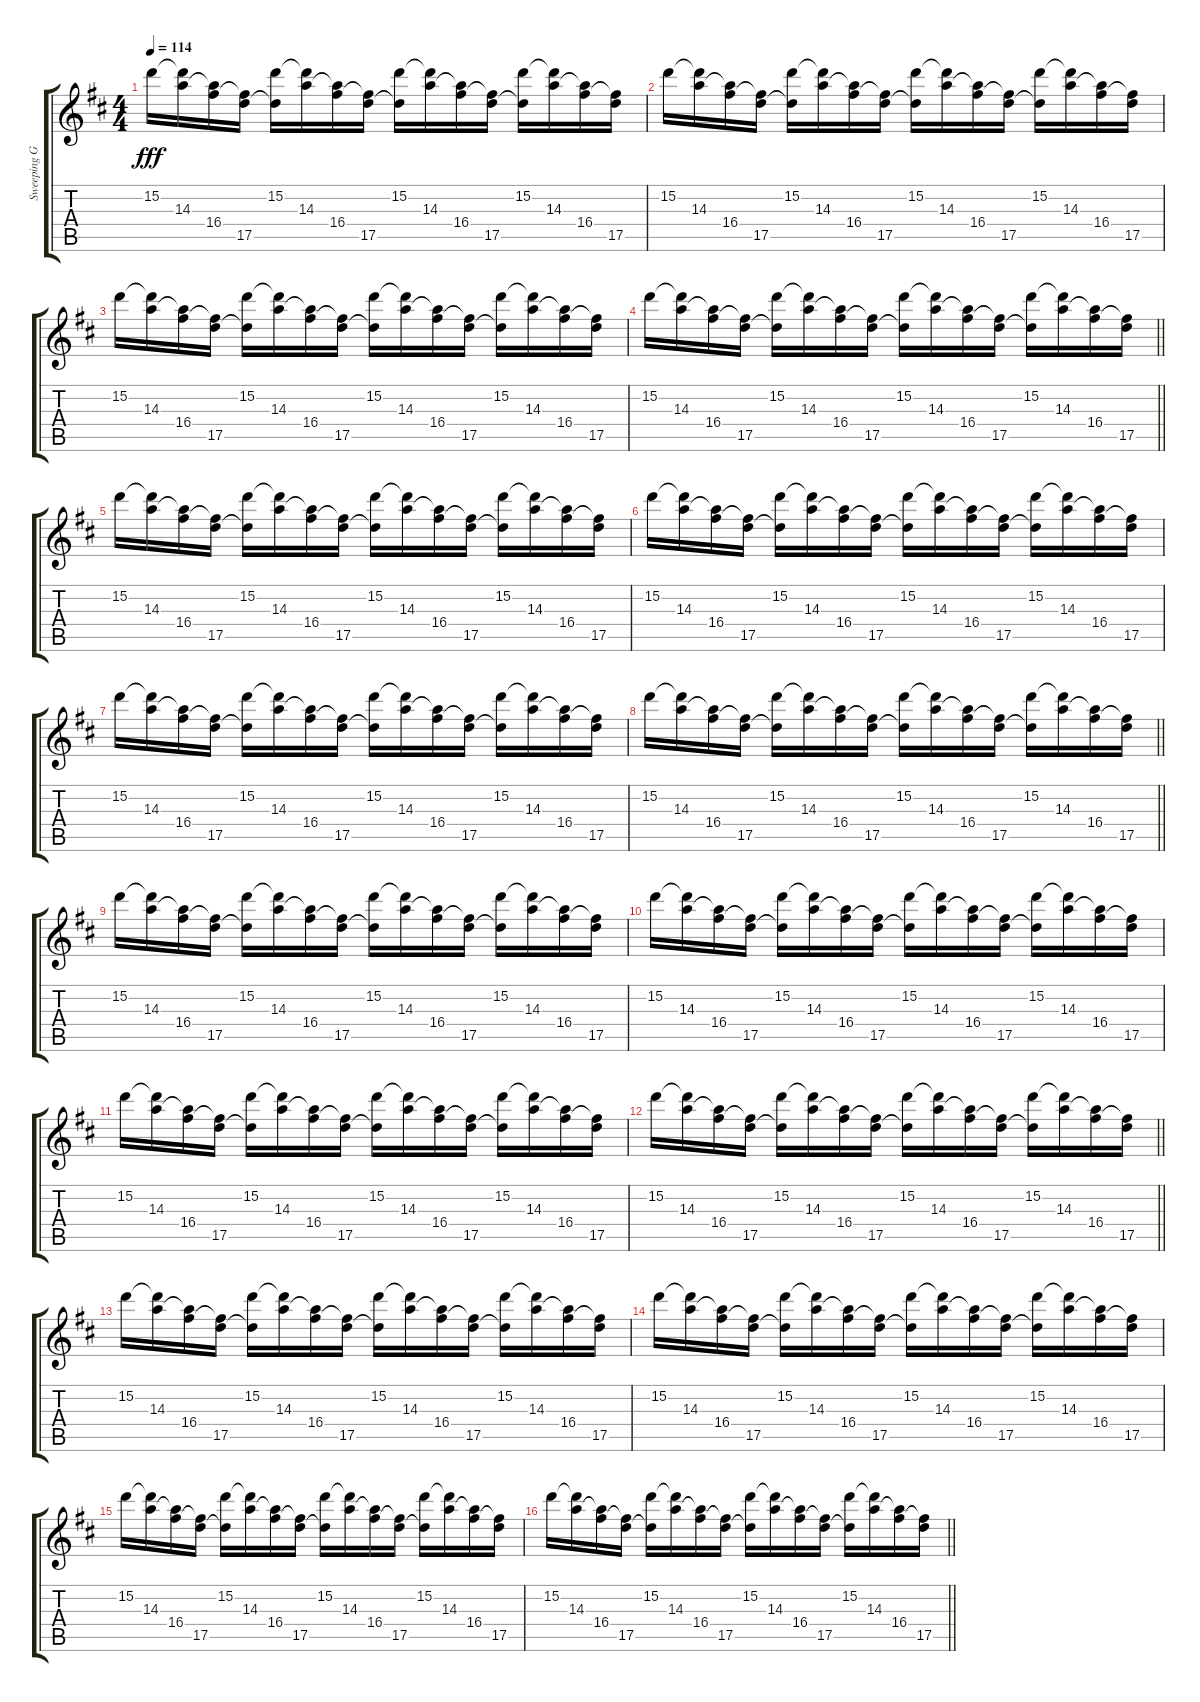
\track ("Sweeping Guitar 2" "Sweeping G") {instrument overdrivenguitar}
\staff {score tabs}
\tuning (E4 B3 G3 D3 A2 E2) {hide}
\ts (4 4)
\tempo 114
\clef g2
\ks d
15.2.16{dy fff} (15.2{t} 14.3).16 (14.3{t} 16.4).16 (16.4{t} 17.5).16 (15.2 17.5{t}).16 (15.2{t} 14.3).16 (14.3{t} 16.4).16 (16.4{t} 17.5).16 (15.2 17.5{t}).16 (15.2{t} 14.3).16 (14.3{t} 16.4).16 (16.4{t} 17.5).16 (15.2 17.5{t}).16 (15.2{t} 14.3).16 (14.3{t} 16.4).16 (16.4{t} 17.5).16 |
15.2.16 (15.2{t} 14.3).16 (14.3{t} 16.4).16 (16.4{t} 17.5).16 (15.2 17.5{t}).16 (15.2{t} 14.3).16 (14.3{t} 16.4).16 (16.4{t} 17.5).16 (15.2 17.5{t}).16 (15.2{t} 14.3).16 (14.3{t} 16.4).16 (16.4{t} 17.5).16 (15.2 17.5{t}).16 (15.2{t} 14.3).16 (14.3{t} 16.4).16 (16.4{t} 17.5).16 |
15.2.16 (15.2{t} 14.3).16 (14.3{t} 16.4).16 (16.4{t} 17.5).16 (15.2 17.5{t}).16 (15.2{t} 14.3).16 (14.3{t} 16.4).16 (16.4{t} 17.5).16 (15.2 17.5{t}).16 (15.2{t} 14.3).16 (14.3{t} 16.4).16 (16.4{t} 17.5).16 (15.2 17.5{t}).16 (15.2{t} 14.3).16 (14.3{t} 16.4).16 (16.4{t} 17.5).16 |
\barLineRight lightlight
15.2.16 (15.2{t} 14.3).16 (14.3{t} 16.4).16 (16.4{t} 17.5).16 (15.2 17.5{t}).16 (15.2{t} 14.3).16 (14.3{t} 16.4).16 (16.4{t} 17.5).16 (15.2 17.5{t}).16 (15.2{t} 14.3).16 (14.3{t} 16.4).16 (16.4{t} 17.5).16 (15.2 17.5{t}).16 (15.2{t} 14.3).16 (14.3{t} 16.4).16 (16.4{t} 17.5).16 |
15.2.16 (15.2{t} 14.3).16 (14.3{t} 16.4).16 (16.4{t} 17.5).16 (15.2 17.5{t}).16 (15.2{t} 14.3).16 (14.3{t} 16.4).16 (16.4{t} 17.5).16 (15.2 17.5{t}).16 (15.2{t} 14.3).16 (14.3{t} 16.4).16 (16.4{t} 17.5).16 (15.2 17.5{t}).16 (15.2{t} 14.3).16 (14.3{t} 16.4).16 (16.4{t} 17.5).16 |
15.2.16 (15.2{t} 14.3).16 (14.3{t} 16.4).16 (16.4{t} 17.5).16 (15.2 17.5{t}).16 (15.2{t} 14.3).16 (14.3{t} 16.4).16 (16.4{t} 17.5).16 (15.2 17.5{t}).16 (15.2{t} 14.3).16 (14.3{t} 16.4).16 (16.4{t} 17.5).16 (15.2 17.5{t}).16 (15.2{t} 14.3).16 (14.3{t} 16.4).16 (16.4{t} 17.5).16 |
15.2.16 (15.2{t} 14.3).16 (14.3{t} 16.4).16 (16.4{t} 17.5).16 (15.2 17.5{t}).16 (15.2{t} 14.3).16 (14.3{t} 16.4).16 (16.4{t} 17.5).16 (15.2 17.5{t}).16 (15.2{t} 14.3).16 (14.3{t} 16.4).16 (16.4{t} 17.5).16 (15.2 17.5{t}).16 (15.2{t} 14.3).16 (14.3{t} 16.4).16 (16.4{t} 17.5).16 |
\barLineRight lightlight
15.2.16 (15.2{t} 14.3).16 (14.3{t} 16.4).16 (16.4{t} 17.5).16 (15.2 17.5{t}).16 (15.2{t} 14.3).16 (14.3{t} 16.4).16 (16.4{t} 17.5).16 (15.2 17.5{t}).16 (15.2{t} 14.3).16 (14.3{t} 16.4).16 (16.4{t} 17.5).16 (15.2 17.5{t}).16 (15.2{t} 14.3).16 (14.3{t} 16.4).16 (16.4{t} 17.5).16 |
15.2.16 (15.2{t} 14.3).16 (14.3{t} 16.4).16 (16.4{t} 17.5).16 (15.2 17.5{t}).16 (15.2{t} 14.3).16 (14.3{t} 16.4).16 (16.4{t} 17.5).16 (15.2 17.5{t}).16 (15.2{t} 14.3).16 (14.3{t} 16.4).16 (16.4{t} 17.5).16 (15.2 17.5{t}).16 (15.2{t} 14.3).16 (14.3{t} 16.4).16 (16.4{t} 17.5).16 |
15.2.16 (15.2{t} 14.3).16 (14.3{t} 16.4).16 (16.4{t} 17.5).16 (15.2 17.5{t}).16 (15.2{t} 14.3).16 (14.3{t} 16.4).16 (16.4{t} 17.5).16 (15.2 17.5{t}).16 (15.2{t} 14.3).16 (14.3{t} 16.4).16 (16.4{t} 17.5).16 (15.2 17.5{t}).16 (15.2{t} 14.3).16 (14.3{t} 16.4).16 (16.4{t} 17.5).16 |
15.2.16 (15.2{t} 14.3).16 (14.3{t} 16.4).16 (16.4{t} 17.5).16 (15.2 17.5{t}).16 (15.2{t} 14.3).16 (14.3{t} 16.4).16 (16.4{t} 17.5).16 (15.2 17.5{t}).16 (15.2{t} 14.3).16 (14.3{t} 16.4).16 (16.4{t} 17.5).16 (15.2 17.5{t}).16 (15.2{t} 14.3).16 (14.3{t} 16.4).16 (16.4{t} 17.5).16 |
\barLineRight lightlight
15.2.16 (15.2{t} 14.3).16 (14.3{t} 16.4).16 (16.4{t} 17.5).16 (15.2 17.5{t}).16 (15.2{t} 14.3).16 (14.3{t} 16.4).16 (16.4{t} 17.5).16 (15.2 17.5{t}).16 (15.2{t} 14.3).16 (14.3{t} 16.4).16 (16.4{t} 17.5).16 (15.2 17.5{t}).16 (15.2{t} 14.3).16 (14.3{t} 16.4).16 (16.4{t} 17.5).16 |
15.2.16 (15.2{t} 14.3).16 (14.3{t} 16.4).16 (16.4{t} 17.5).16 (15.2 17.5{t}).16 (15.2{t} 14.3).16 (14.3{t} 16.4).16 (16.4{t} 17.5).16 (15.2 17.5{t}).16 (15.2{t} 14.3).16 (14.3{t} 16.4).16 (16.4{t} 17.5).16 (15.2 17.5{t}).16 (15.2{t} 14.3).16 (14.3{t} 16.4).16 (16.4{t} 17.5).16 |
15.2.16 (15.2{t} 14.3).16 (14.3{t} 16.4).16 (16.4{t} 17.5).16 (15.2 17.5{t}).16 (15.2{t} 14.3).16 (14.3{t} 16.4).16 (16.4{t} 17.5).16 (15.2 17.5{t}).16 (15.2{t} 14.3).16 (14.3{t} 16.4).16 (16.4{t} 17.5).16 (15.2 17.5{t}).16 (15.2{t} 14.3).16 (14.3{t} 16.4).16 (16.4{t} 17.5).16 |
15.2.16 (15.2{t} 14.3).16 (14.3{t} 16.4).16 (16.4{t} 17.5).16 (15.2 17.5{t}).16 (15.2{t} 14.3).16 (14.3{t} 16.4).16 (16.4{t} 17.5).16 (15.2 17.5{t}).16 (15.2{t} 14.3).16 (14.3{t} 16.4).16 (16.4{t} 17.5).16 (15.2 17.5{t}).16 (15.2{t} 14.3).16 (14.3{t} 16.4).16 (16.4{t} 17.5).16 |
\barLineRight lightlight
15.2.16 (15.2{t} 14.3).16 (14.3{t} 16.4).16 (16.4{t} 17.5).16 (15.2 17.5{t}).16 (15.2{t} 14.3).16 (14.3{t} 16.4).16 (16.4{t} 17.5).16 (15.2 17.5{t}).16 (15.2{t} 14.3).16 (14.3{t} 16.4).16 (16.4{t} 17.5).16 (15.2 17.5{t}).16 (15.2{t} 14.3).16 (14.3{t} 16.4).16 (16.4{t} 17.5).16
